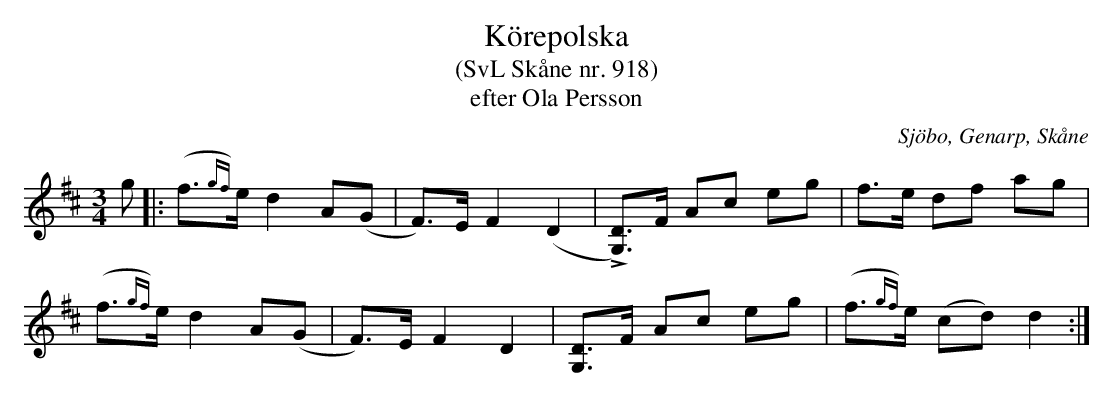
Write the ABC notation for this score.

X:1
T:Körepolska
T:(SvL Skåne nr. 918)
T:efter Ola Persson
O:Sjöbo, Genarp, Skåne
M:3/4
L:1/8
K:D
g |: (f{gf})>e d2 A(G | F)>E F2 (D2 | L[DG,])>F Ac eg | f>e df ag |
     (f{gf})>e d2 A(G | F)>E F2 D2 | [DG,]>F Ac eg | (f{gf})>e (cd) d2:|
